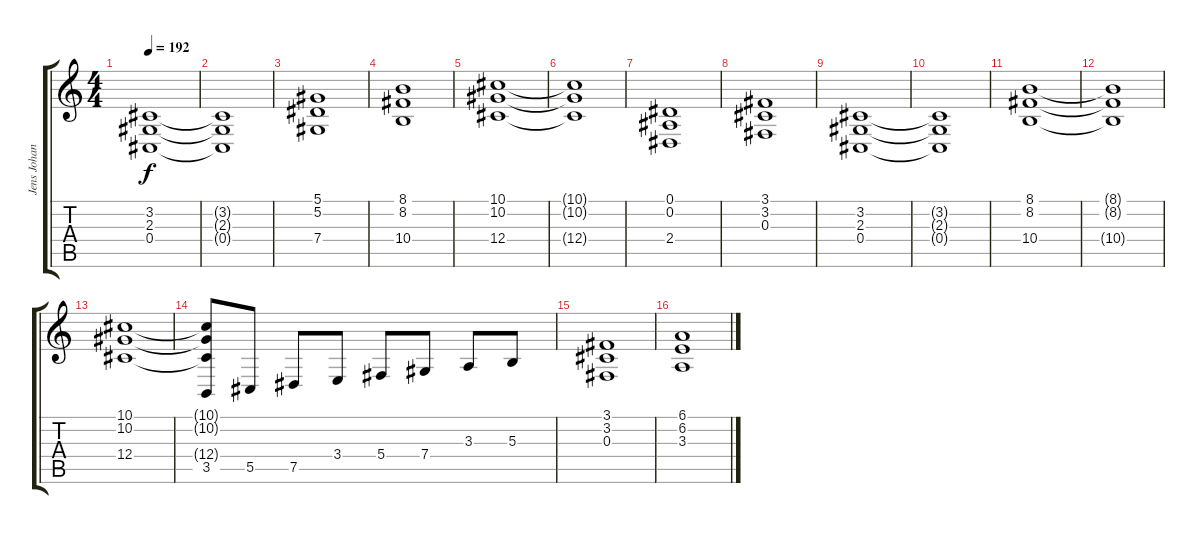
\track ("Jens Johansson" "Jens Johan") {instrument stringensemble2}
\staff {score tabs}
\tuning (Eb4 Bb3 Gb3 Db3 Ab2 Eb2) {hide}
\ts (4 4)
\tempo 192
\clef g2
\ks c
(3.2 2.3 0.4).1{dy f} |
(3.2{t} 2.3{t} 0.4{t}).1 |
(5.1 5.2 7.4).1 |
(8.1 8.2 10.4).1 |
(10.1 10.2 12.4).1 |
(10.1{t} 10.2{t} 12.4{t}).1 |
(0.1 0.2 2.4).1 |
(3.1 3.2 0.3).1 |
(3.2 2.3 0.4).1 |
(3.2{t} 2.3{t} 0.4{t}).1 |
(8.1 8.2 10.4).1 |
(8.1{t} 8.2{t} 10.4{t}).1 |
(10.1 10.2 12.4).1 |
(10.1{t} 10.2{t} 12.4{t} 3.5).8 5.5.8 7.5.8 3.4.8 5.4.8 7.4.8 3.3.8 5.3.8 |
(3.1 3.2 0.3).1 |
(6.1 6.2 3.3).1
